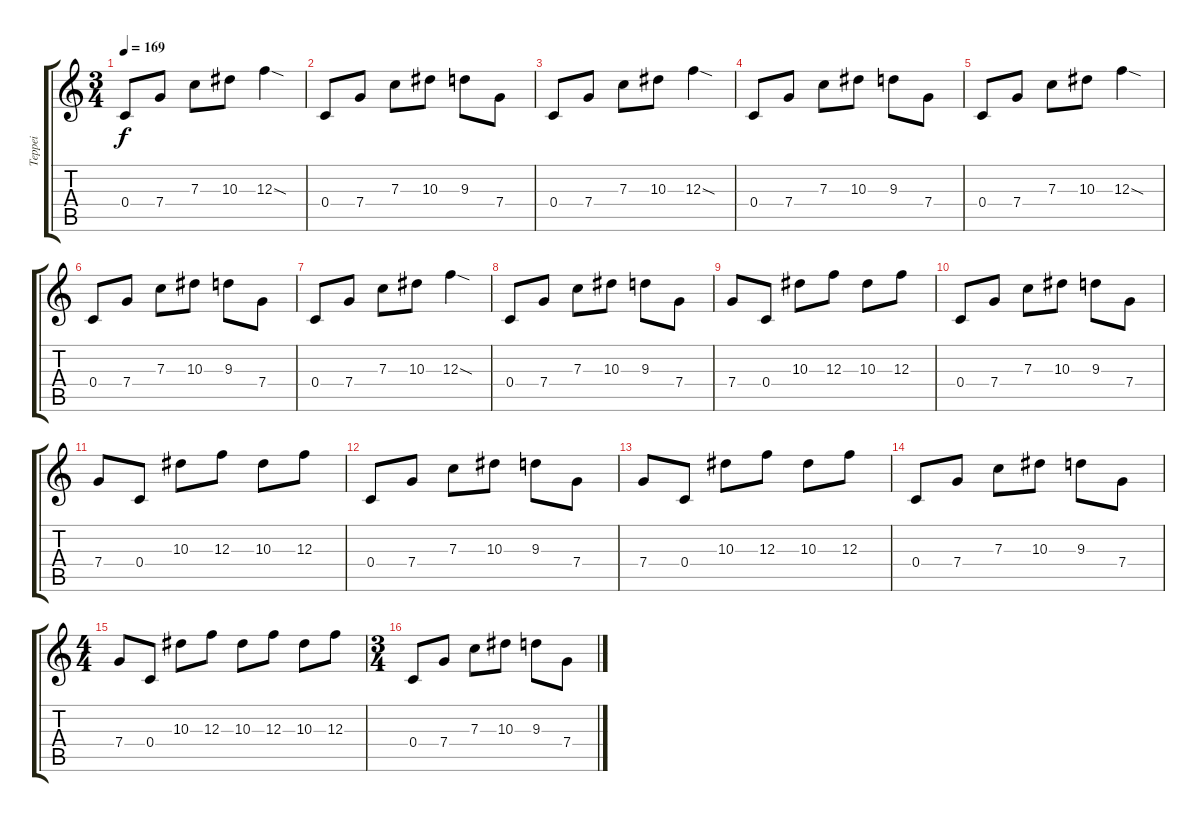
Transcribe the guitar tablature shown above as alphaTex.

\track ("Teppei" "Teppei") {instrument overdrivenguitar}
\staff {score tabs}
\tuning (D4 A3 F3 C3 G2 C2) {hide}
\ts (3 4)
\tempo 169
\clef g2
\ks c
0.4.8{dy f} 7.4.8 7.3.8 10.3.8 12.3{sod}.4 |
0.4.8 7.4.8 7.3.8 10.3.8 9.3.8 7.4.8 |
0.4.8 7.4.8 7.3.8 10.3.8 12.3{sod}.4 |
0.4.8 7.4.8 7.3.8 10.3.8 9.3.8 7.4.8 |
0.4.8 7.4.8 7.3.8 10.3.8 12.3{sod}.4 |
0.4.8 7.4.8 7.3.8 10.3.8 9.3.8 7.4.8 |
0.4.8 7.4.8 7.3.8 10.3.8 12.3{sod}.4 |
0.4.8 7.4.8 7.3.8 10.3.8 9.3.8 7.4.8 |
7.4.8 0.4.8 10.3.8 12.3.8 10.3.8 12.3.8 |
0.4.8 7.4.8 7.3.8 10.3.8 9.3.8 7.4.8 |
7.4.8 0.4.8 10.3.8 12.3.8 10.3.8 12.3.8 |
0.4.8 7.4.8 7.3.8 10.3.8 9.3.8 7.4.8 |
7.4.8 0.4.8 10.3.8 12.3.8 10.3.8 12.3.8 |
0.4.8 7.4.8 7.3.8 10.3.8 9.3.8 7.4.8 |
\ts (4 4)
7.4.8 0.4.8 10.3.8 12.3.8 10.3.8 12.3.8 10.3.8 12.3.8 |
\ts (3 4)
0.4.8 7.4.8 7.3.8 10.3.8 9.3.8 7.4.8
